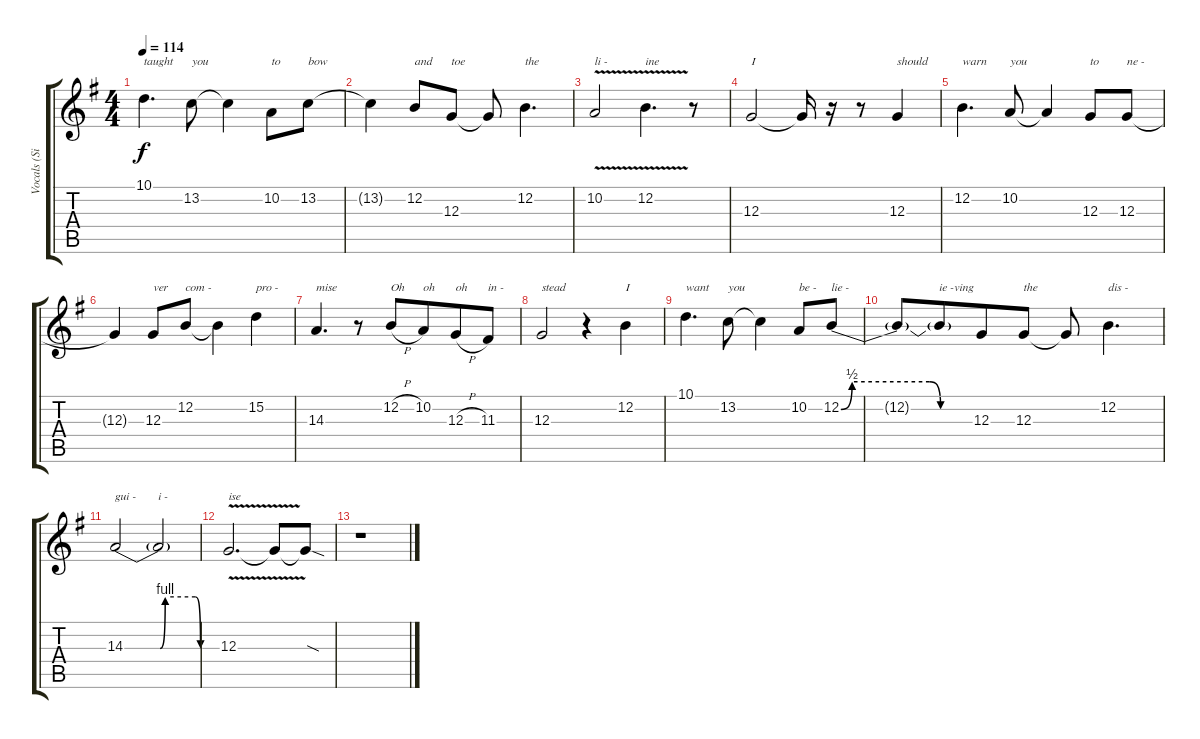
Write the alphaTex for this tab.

\track ("Vocals (Simone)" "Vocals (Si") {instrument flute}
\staff {score tabs}
\tuning (E4 B3 G3 D3 A2 E2) {hide}
\ts (4 4)
\tempo 114
\clef g2
\ks eminor
10.1.4{d txt "taught" dy f} 13.2.8{txt "you"} 13.2{t}.4 10.2.8{txt "to"} 13.2.8{txt "bow"} |
13.2{t}.4 12.2.8{txt "and"} 12.3.8{txt "toe"} 12.3{t}.8 12.2.4{d txt "the"} |
10.2{v}.2{txt "li -"} 12.2{v}.4{d txt "ine"} r.8 |
12.3.2{txt "I"} 12.3{t}.16 r.16 r.8 12.3.4{txt "should"} |
12.2.4{d txt "warn"} 10.2.8{txt "you"} 10.2{t}.4 12.3.8{txt "to"} 12.3.8{txt "ne -"} |
12.3{t}.4 12.3.8{txt "ver"} 12.2.8{txt "com -"} 12.2{t}.4 15.2.4{txt "pro -"} |
14.3.4{d txt "mise"} r.8 12.2{h}.8{txt "Oh"} 10.2.8{txt "oh" beam merge} 12.3{h}.8{txt "oh"} 11.3.8{txt "in -"} |
12.3.2{txt "stead"} r.4 12.2.4{txt "I"} |
10.1.4{d txt "want"} 13.2.8{txt "you"} 13.2{t}.4 10.2.8{txt "be -"} 12.2{be (custom 0 0 5 2 40 2 45 0 60 0)}.8{txt "lie -"} |
12.2{t}.8 12.2{t}.8{txt "ie -ving" beam merge} 12.3.8 12.3.8{txt "the"} 12.3{t}.8 12.2.4{d txt "dis -"} |
14.3{be (custom 0 0 28 0 32 4 56 4 60 0)}.2{txt "gui -"} 14.3{t}.2{txt "i -"} |
12.3{v}.2{d txt "ise"} 12.3{t}.8 12.3{sod t}.8 |
r.1
